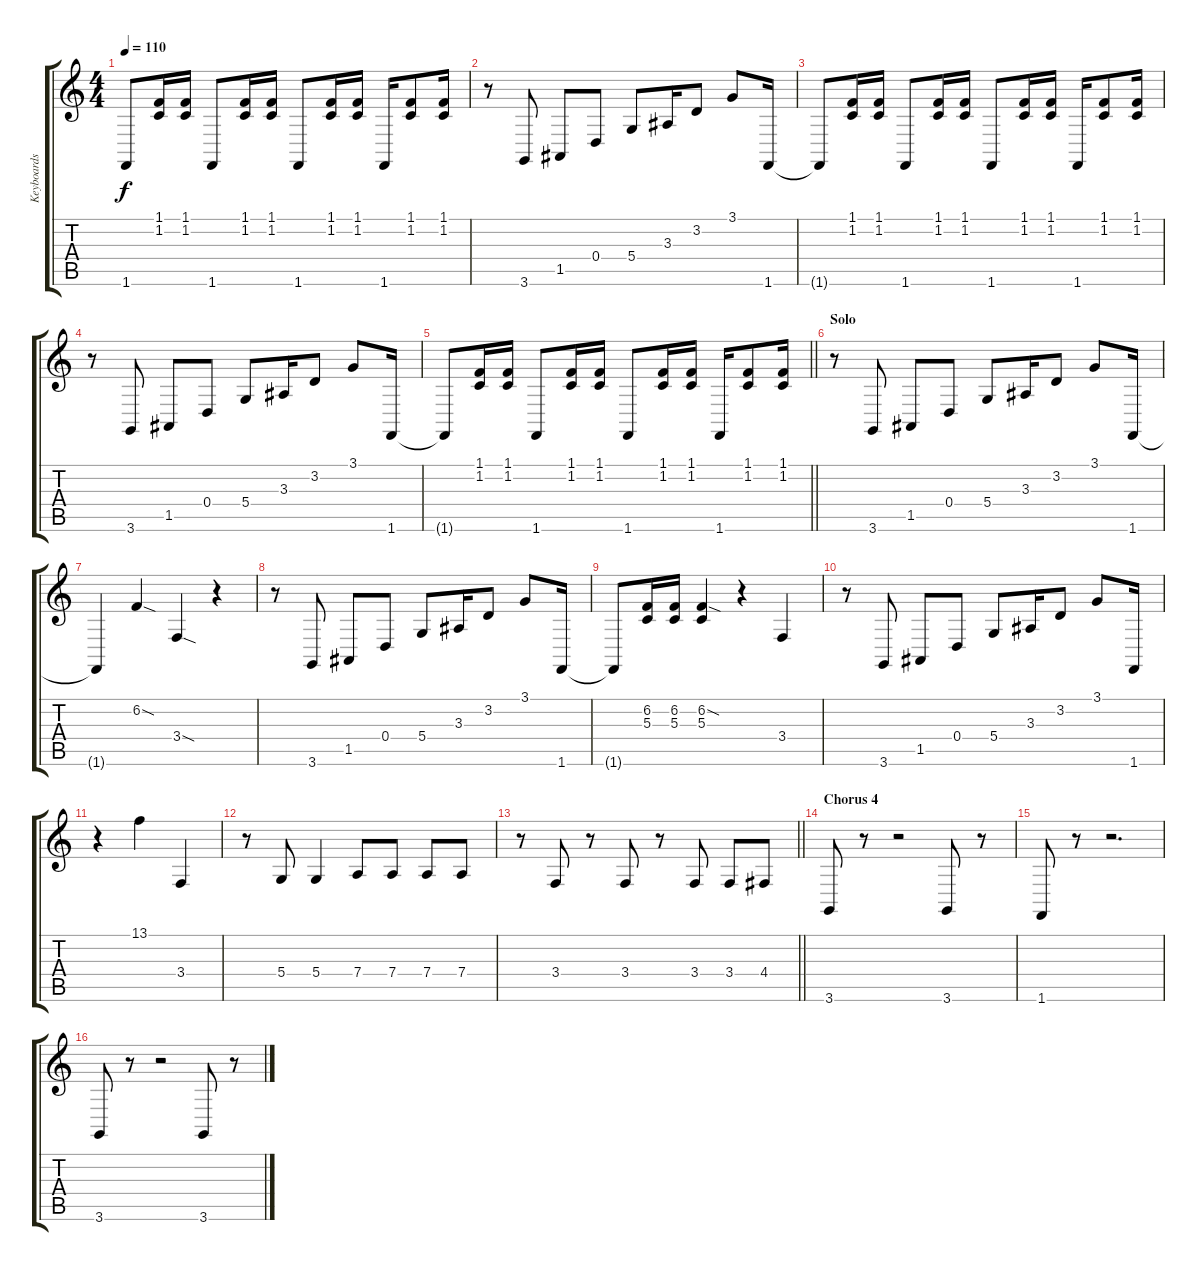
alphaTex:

\track ("Keyboards (Jerry Harrison)" "Keyboards ") {instrument pad2warm}
\staff {score tabs}
\tuning (E4 B3 G3 D3 A2 E2) {hide}
\ts (4 4)
\tempo 110
\clef g2
\ks c
1.6{t}.8{dy f} (1.1 1.2).16 (1.1 1.2).16 1.6.8 (1.1 1.2).16 (1.1 1.2).16 1.6.8 (1.1 1.2).16 (1.1 1.2).16 1.6.16 (1.1 1.2).8 (1.1 1.2).16 |
r.8 3.6.8 1.5.8 0.4.8 5.4.8 3.3.16 3.2.8 3.1.8 1.6.16 |
1.6{t}.8 (1.1 1.2).16 (1.1 1.2).16 1.6.8 (1.1 1.2).16 (1.1 1.2).16 1.6.8 (1.1 1.2).16 (1.1 1.2).16 1.6.16 (1.1 1.2).8 (1.1 1.2).16 |
r.8 3.6.8 1.5.8 0.4.8 5.4.8 3.3.16 3.2.8 3.1.8 1.6.16 |
\barLineRight lightlight
1.6{t}.8 (1.1 1.2).16 (1.1 1.2).16 1.6.8 (1.1 1.2).16 (1.1 1.2).16 1.6.8 (1.1 1.2).16 (1.1 1.2).16 1.6.16 (1.1 1.2).8 (1.1 1.2).16 |
\section ("" "Solo")
r.8 3.6.8 1.5.8 0.4.8 5.4.8 3.3.16 3.2.8 3.1.8 1.6.16 |
1.6{t}.4 6.2{sod}.4 3.4{sod}.4 r.4 |
r.8 3.6.8 1.5.8 0.4.8 5.4.8 3.3.16 3.2.8 3.1.8 1.6.16 |
1.6{t}.8 (6.2 5.3).16 (6.2 5.3).16 (6.2{sod} 5.3).4 r.4 3.4.4 |
r.8 3.6.8 1.5.8 0.4.8 5.4.8 3.3.16 3.2.8 3.1.8 1.6.16 |
r.4 13.1.4 3.4.4 |
r.8 5.4.8 5.4.4 7.4.8 7.4.8 7.4.8 7.4.8 |
\barLineRight lightlight
r.8 3.4.8 r.8 3.4.8 r.8 3.4.8 3.4.8 4.4.8 |
\section ("" "Chorus 4")
3.6.8{instrument lead2sawtooth} r.8 r.2 3.6.8 r.8 |
1.6.8 r.8 r.2{d} |
3.6.8 r.8 r.2 3.6.8 r.8
